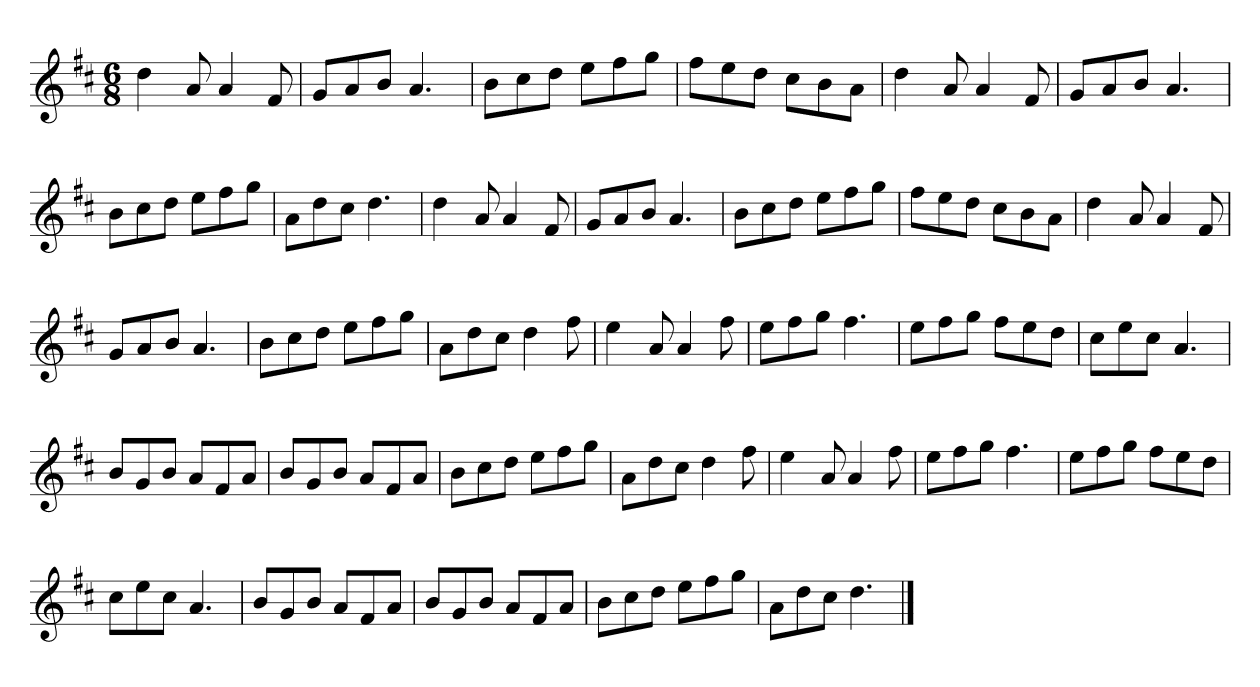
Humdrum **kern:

**kern
*part1
*staff1
*clefG2
*k[f#c#]
*M6/8
=
4dd\
8a/
4a/
8f#/
=
8g/L
8a/
8b/J
4.a/
=
8b\L
8cc#\
8dd\J
8ee\L
8ff#\
8gg\J
=
8ff#\L
8ee\
8dd\J
8cc#\L
8b\
8a\J
=
4dd\
8a/
4a/
8f#/
=
8g/L
8a/
8b/J
4.a/
=
8b\L
8cc#\
8dd\J
8ee\L
8ff#\
8gg\J
=
8a\L
8dd\
8cc#\J
4.dd\
=
4dd\
8a/
4a/
8f#/
=
8g/L
8a/
8b/J
4.a/
=
8b\L
8cc#\
8dd\J
8ee\L
8ff#\
8gg\J
=
8ff#\L
8ee\
8dd\J
8cc#\L
8b\
8a\J
=
4dd\
8a/
4a/
8f#/
=
8g/L
8a/
8b/J
4.a/
=
8b\L
8cc#\
8dd\J
8ee\L
8ff#\
8gg\J
=
8a\L
8dd\
8cc#\J
4dd\
8ff#\
=
4ee\
8a/
4a/
8ff#\
=
8ee\L
8ff#\
8gg\J
4.ff#\
=
8ee\L
8ff#\
8gg\J
8ff#\L
8ee\
8dd\J
=
8cc#\L
8ee\
8cc#\J
4.a/
=
8b/L
8g/
8b/J
8a/L
8f#/
8a/J
=
8b/L
8g/
8b/J
8a/L
8f#/
8a/J
=
8b\L
8cc#\
8dd\J
8ee\L
8ff#\
8gg\J
=
8a\L
8dd\
8cc#\J
4dd\
8ff#\
=
4ee\
8a/
4a/
8ff#\
=
8ee\L
8ff#\
8gg\J
4.ff#\
=
8ee\L
8ff#\
8gg\J
8ff#\L
8ee\
8dd\J
=
8cc#\L
8ee\
8cc#\J
4.a/
=
8b/L
8g/
8b/J
8a/L
8f#/
8a/J
=
8b/L
8g/
8b/J
8a/L
8f#/
8a/J
=
8b\L
8cc#\
8dd\J
8ee\L
8ff#\
8gg\J
=
8a\L
8dd\
8cc#\J
4.dd\
==
*-
